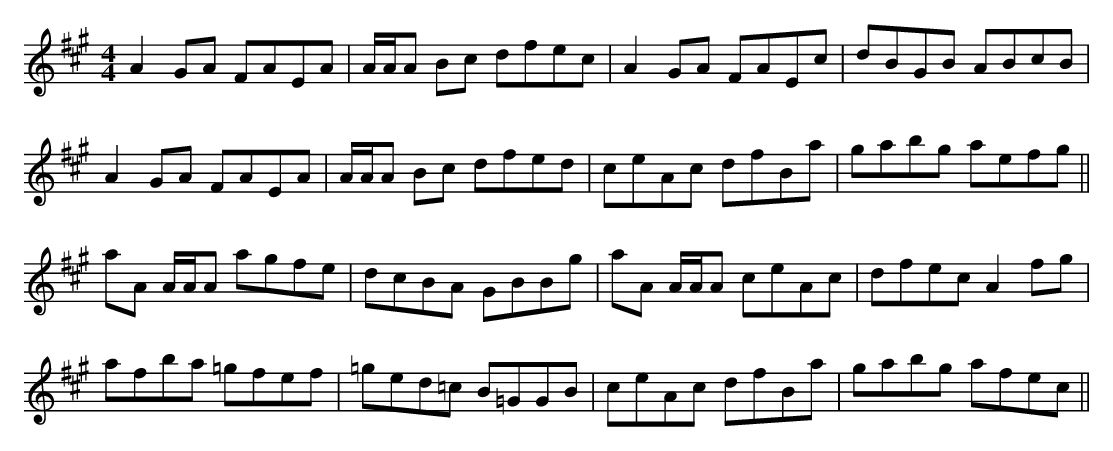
X:1
M:4/4
K:A
A2GA FAEA|A/A/A Bc dfec|A2GA FAEc|dBGB ABcB|
A2GA FAEA|A/A/A Bc dfed|ceAc dfBa|gabg aefg||
aA A/A/A agfe|dcBA GBBg|aA A/A/A ceAc|dfec A2fg|
afba =gfef|=ged=c B=GGB|ceAc dfBa|gabg afec||
